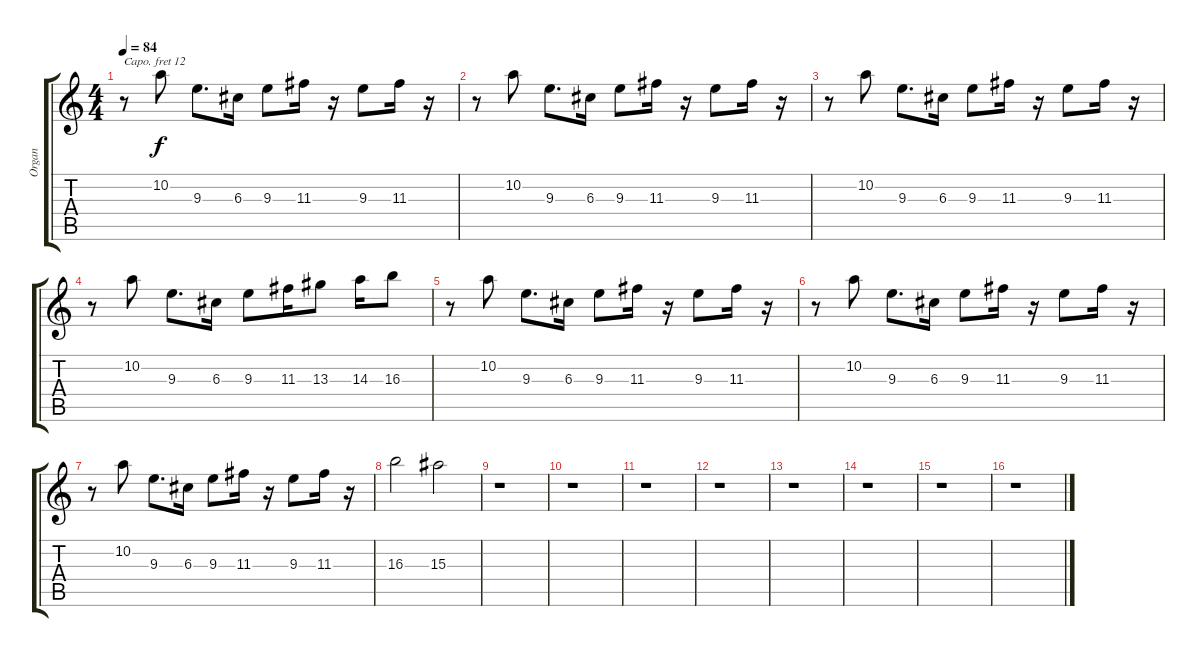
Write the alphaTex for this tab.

\track ("Organ" "Organ") {instrument rockorgan}
\staff {score tabs}
\capo 12
\tuning (E4 B3 G3 D3 A2 E2) {hide}
\ts (4 4)
\tempo 84
\clef g2
\ks c
r.8{dy f} 10.2.8 9.3.8{d} 6.3.16 9.3.8 11.3.16 r.16 9.3.8 11.3.16 r.16 |
r.8 10.2.8 9.3.8{d} 6.3.16 9.3.8 11.3.16 r.16 9.3.8 11.3.16 r.16 |
r.8 10.2.8 9.3.8{d} 6.3.16 9.3.8 11.3.16 r.16 9.3.8 11.3.16 r.16 |
r.8 10.2.8 9.3.8{d} 6.3.16 9.3.8 11.3.16 13.3.8 14.3.16 16.3.8 |
r.8 10.2.8 9.3.8{d} 6.3.16 9.3.8 11.3.16 r.16 9.3.8 11.3.16 r.16 |
r.8 10.2.8 9.3.8{d} 6.3.16 9.3.8 11.3.16 r.16 9.3.8 11.3.16 r.16 |
r.8 10.2.8 9.3.8{d} 6.3.16 9.3.8 11.3.16 r.16 9.3.8 11.3.16 r.16 |
16.3.2 15.3.2 |
r.1 |
r.1 |
r.1 |
r.1 |
r.1 |
r.1 |
r.1 |
r.1
